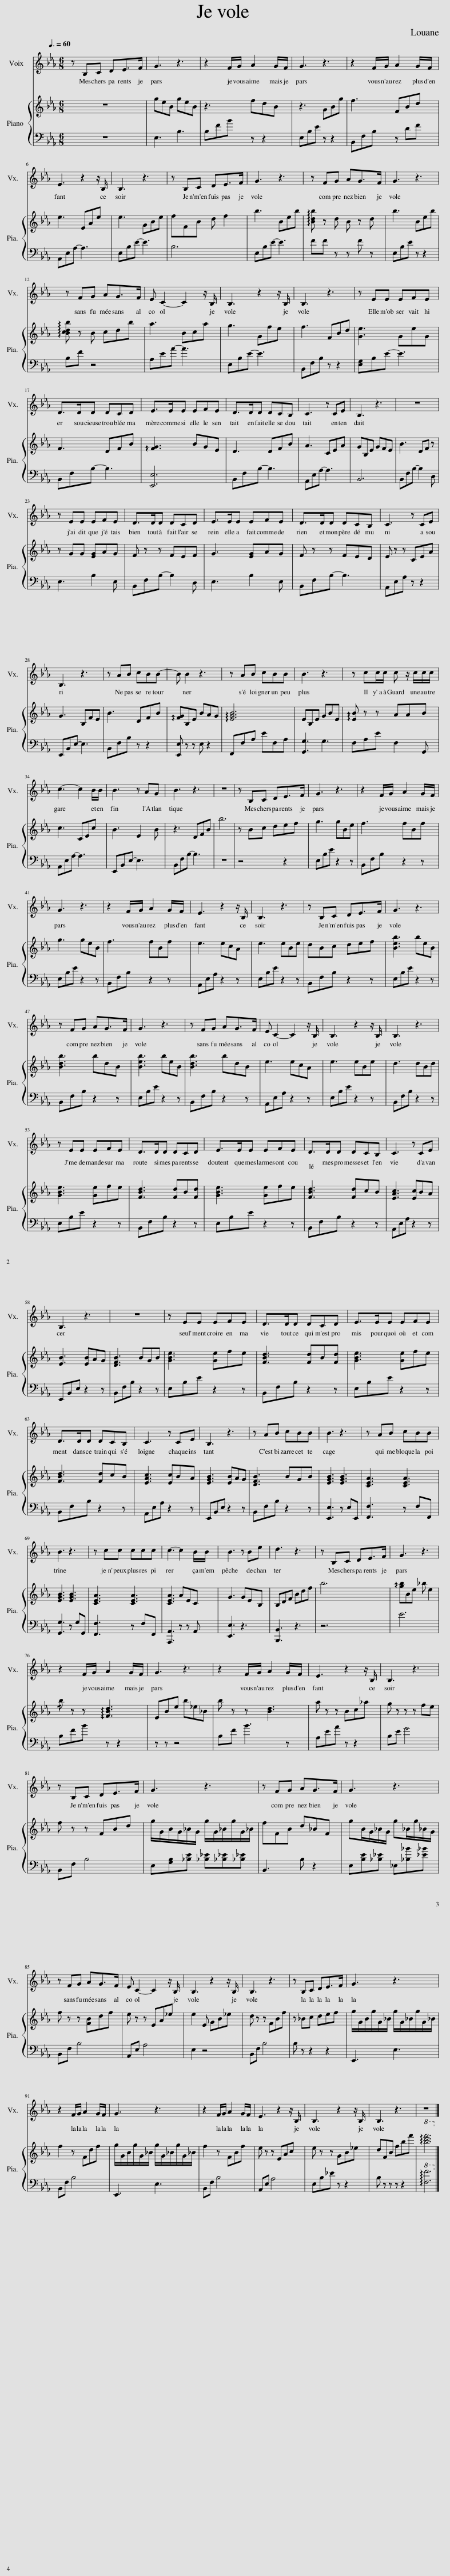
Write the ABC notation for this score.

X:1
%%score 1 { 2 | 3 }
L:1/8
Q:3/8=60
M:6/8
I:linebreak $
K:Eb
V:1 treble
V:2 treble
V:3 bass
V:1
 z B,C DE>F | G3 z3 | z2 F/G/ A2 G/F/ | G3 z3 | z2 F/G/ A2 G/F/ |$ %5
 E3 z2 z/ B,/ | B,3 z3 | z B,C DE>F | G3 z3 | z FG AG>F | %10
 G3 z3 |$ z FG AG>F | E C2- C2 z/ B,/ | B,3 z2 z/ B,/ | B,3 z3 | %15
 z EE EFE |$ D>DD DCD | E>EE EFE | D>DD DCB, | C3 z CE | %20
 B,3 z3 | z6 |$ z EE EFE | D>DD DCD | E>EE EFE | %25
 D>DD DCB, | C3 z CE |$ B,3 z3 | z AB cBB- | B B2 z3 | %30
 z AB cBB | B3 z3 | z cc/c/ c z/ c/c/c/ |$ c3- c2 B/B/ | B3 z AG | %35
 B3 z3 | z6 | z B,C DE>F | G3 z3 | z2 F/G/ A2 G/F/ |$ %40
 G3 z3 | z2 F/G/ A2 G/F/ | E3 z2 z/ B,/ | B,3 z3 | z B,C DE>F | %45
 G3 z3 |$ z FG AG>F | G3 z3 | z FG AG>F | E C2- C2 z/ B,/ | %50
 B,3 z2 z/ B,/ | B,3 z3 |$ z EE EFE | D>DD DCD | E>EE EFE | %55
 D>DD DCB, | C3 z CE |$ B,3 z3 | z6 | z EE EFE | %60
 D>DD DCD | E>EE EFE |$ D>DD DCB, | C3 z CE | B,3 z3 | %65
 z AB cBB | B3 z3 | z AB cBB |$ B3 z3 | z cc ccc | %70
 c3- c2 B/B/ | B3 z Be | d3 z3 | z B,C DE>F | G3 z3 |$ %75
 z2 F/G/ A2 G/F/ | G3 z3 | z2 F/G/ A2 G/F/ | E3 z2 z/ B,/ | B,3 z3 |$ %80
 z B,C DE>F | G3 z3 | z FG AG>F | G3 z3 |$ z FG AG>F | %85
 E C2- C2 z/ B,/ | B,3 z2 z/ B,/ | B,3 z3 | z B,C DE>F | G3 z3 |$ %90
 z2 F/G/ A2 G/F/ | G3 z3 | z2 F/G/ A2 G/F/ | E3 z2 z/ B,/ | B,3 z2 z/ B,/ | %95
 B,3 z3 | z6 |] %97
V:2
 z6 | geB geB | z3 fdB | z3 GBg | f3 FBd |$ %5
 e3 EAe | e3 GBe | fFB d f2 | b3 Beb | !arpeggio![Bdb] z d B z d | %10
 b3 Beb |$ !arpeggio![Bcdb] z B cdb | a3 Bca | g3 Gfe | f3 FBd | %15
 [Ge]3 GeG |$ F3 DFB | !arpeggio![FG]3 BGE | D3 DFB | A3 CEA | %20
 GB,E GFE | B3 DF z |$ z GG [EG]AG | F z z FEF | G3 [EG]AG | %25
 F z z FED | E z z CEA |$ G3 B,FE | B3 DFB | !arpeggio![FG]B,E BAG | %30
 !arpeggio![EGB]6 | EB,E GBE | !arpeggio![EB] z z AAB |$ c3 CEc | B3 E2 B | %35
 z3 DFB | b6 | z Bc def | g3 gBe | f3 fBf |$ %40
 g3 geB | f3 fBf | e3 ecA | e3 eBe | dBc def | %45
 [Beb]3 beB |$ [Bdb]3 bdB | [Beb]3 beB | [Bdb]3 bdB | e3 ecA | %50
 e3 eBe | d3 dBd |$ [GBe]3 [Ge]fe | [FBd]3 [Fd]B[Fd] | [GBe]3 [Ge]fe | %55
 [FBd]3 [Fd]cB | [EAc]3 [Ec]BA |$ [EB]3 [EB]AG | [DFB]3 BGB | [GBe]3 [Ge]fe | %60
 [FBd]3 [Fd]B[Fd] | [GBe]3 [Ge]fe |$ [FBd]3 [Fd]cB | [EAc]3 [Ec]BA | [EGB]3 [EB]AG | %65
 [DFB]3 BGB | [EGB]3 [EGB]3 | [CEA]3 [CEA]3 |$ [EGB]3 [EGB]3 | [CEA]3 [CEA]3 | %70
 [CEA]3 AEC | G3 GEB, | B,DF Bdf | b6 | !arpeggio![gb]Be _b e2 |$ %75
 !/!b z z !arpeggio![FBd]3 | EBe b_e_B | b z z [Bd]3 | a z z Bc_a | g z z z fe |$ %80
 f z z FBd | g/G/B/G/_B/G/ g/G/_B/g/G/_B/ | fFB d_BF | gB/G/_B/G/ g_B/g/_B/G/ |$ f z z [FB]df | %85
 e z z EA_e | e2 E GB_e | d z z FBf | z _Bc def | g/G/B/g/G/_B/ g/G/_B/g/G/_B/ |$ %90
 f2 z Fdf | g/G/B/g/G/_B/ g/G/_B/g/G/_B/ | f2 z FBf | e z z EAc | e z z GB_e | %95
 dFB fbf' |!8va(! !arpeggio![b'd''f'']6!8va)! |] %97
V:3
 z6 | E,3 B,3 | B,FB z z2 | E,B,E z z2 | B,,F,B, z DF |$ %5
 A,,E,A,- A,3 | E,B,E- E3 | B,6 | E,B,E- E3 | FF z z F z | %10
 E,B,E z z2 |$ B,F z4 | A,EA- A3 | E,B,E- E3 | B,,F,B, z z2 | %15
 [E,G,]B,E- E3 |$ B,,F,B,- B,3 | [E,,E,]6 | B,,F,B,- B,3 | A,,E,A,- A,3 | %20
 B,,6 | B,,F,B,- B,2 D, |$ E,3 B,2 E, | B,,F,B,- B,2 D, | E,3 B,2 E, | %25
 B,,F,B,- B,3 | A,,E,A, z z2 |$ E,,B,,E,- E,3 | B,,F,B, z z2 | [E,,E,] z z E, z2 | %30
 F,,F,A, EF,A, | [G,,G,]3 G,3 | F,A,E F,2 G,, |$ A,,E,A,- A,3 | E,,B,,E,- E,3 | %35
 B,,F,B,- B,3 | z6 | z4 z2 | E,B,E z2 z | B,,F,B, z2 z |$ %40
 E,B,E z2 z | B,,F,B, z2 z | A,,E,A, z2 z | E,B,E z2 z | B,,F,B, z2 z | %45
 E,B,E z2 z |$ B,,F,B, z2 z | E,B,E z2 z | B,,F,B, z2 z | A,,E,A, z2 z | %50
 E,B,E z2 z | B,,F,B, z2 z |$ E,B,E z2 z | B,,F,B, z2 z | E,B,E z2 z | %55
 B,,F,B, z2 z | A,,E,A, z2 z |$ E,,B,,E, z2 z | B,,F,B, z2 z | E,B,E z2 z | %60
 B,,F,B, z2 z | E,B,E z2 z |$ B,,F,B, z2 z | A,,E,A, z2 z | E,,B,,E, z2 z | %65
 B,,F,B, z2 z | [E,,E,]3 z E,E,, | [F,,F,]3 z F,F,, |$ [G,,G,]3 z G,G,, | [F,,F,]3 z F,F,, | %70
 [A,,,A,,]3 z z A,, | [E,,E,]3 z3 | [B,,,B,,]3 z3 | z6 | E6 |$ %75
 B,FB z z2 | z z z4 | B,F B3 z | A,EA z z2 | B,E G4 |$ %80
 B,,F, B,4 | E,[G,B,][_B,E] [_B,_E][_B,_E][_B,_E] | B,,3 B, z2 | E,[B,E][_B,_E] _E,[_B,_B][_E_B] |$ B,,F, B,4 | %85
 A,,E, A,4 | E,2 z4 | B,,F, B,4 | B, z z2 z2 | E,,3 E,3 |$ %90
 B,,F, B,4 | E,,3 E,3 | B,,F, B,4 | A,,E, A,4 | E,B,_E z z2 | %95
 B, z z z z2 |!8va(! !arpeggio![Ff]6!8va)! |] %97
